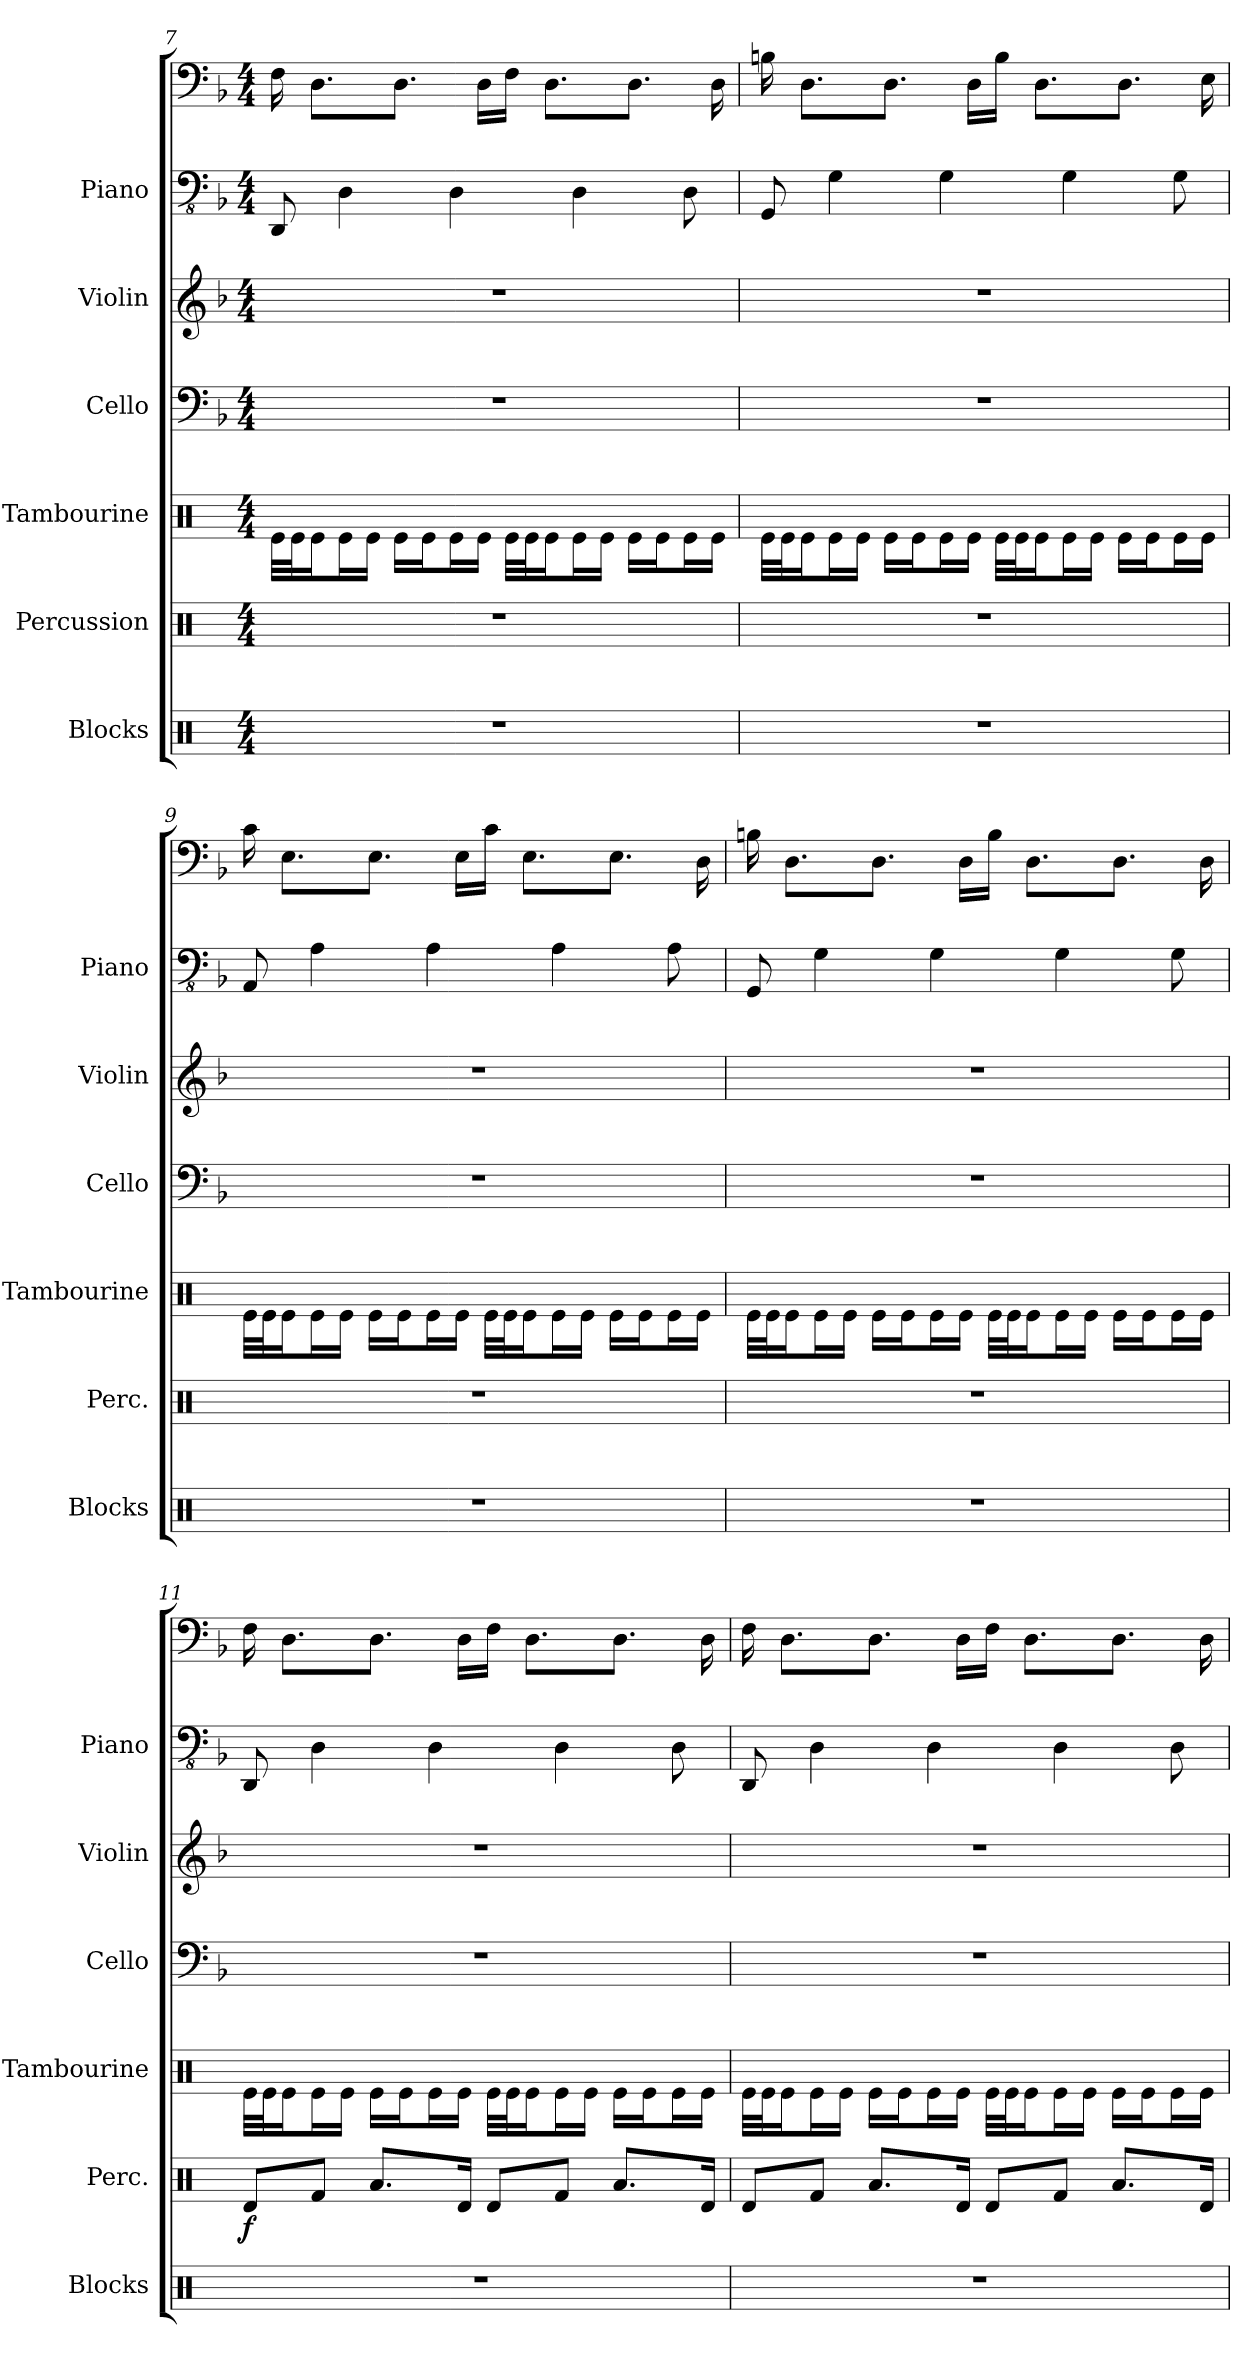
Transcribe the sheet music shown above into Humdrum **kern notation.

**kern	**kern	**dynam	**kern	**kern	**kern	**kern	**kern
*part6	*part5	*part5	*part4	*part3	*part2	*part1	*part1
*staff7	*staff6	*staff6	*staff5	*staff4	*staff3	*staff2	*staff1
*I"Blocks	*I"Percussion	*	*I"Tambourine	*I"Cello	*I"Violin	*I"Piano	*
*I'Blocks	*I'Perc.	*	*I'Tambourine	*I'Cello	*I'Violin	*I'Piano	*
*clefX	*clefX	*	*clefX	*clefF4	*clefG2	*clefFv4	*clefF4
*	*	*	*	*ITrd7c12	*	*	*
*k[]	*k[]	*	*k[]	*k[b-]	*k[b-]	*k[b-]	*k[b-]
*M4/4	*M4/4	*	*M4/4	*M4/4	*M4/4	*M4/4	*M4/4
=7	=7	=7	=7	=7	=7	=7	=7
1r	1r	.	32Re\LLL	1r	1r	8DDD/	16F\
.	.	.	32Re\J	.	.	.	.
.	.	.	16Re\J	.	.	.	8.D\L
.	.	.	16Re\L	.	.	4DD\	.
.	.	.	16Re\JJ	.	.	.	.
.	.	.	16Re\LL	.	.	.	8.D\J
.	.	.	16Re\J	.	.	.	.
.	.	.	16Re\L	.	.	4DD\	.
.	.	.	16Re\JJ	.	.	.	16D\LL
.	.	.	32Re\LLL	.	.	.	16F\JJ
.	.	.	32Re\J	.	.	.	.
.	.	.	16Re\J	.	.	.	8.D\L
.	.	.	16Re\L	.	.	4DD\	.
.	.	.	16Re\JJ	.	.	.	.
.	.	.	16Re\LL	.	.	.	8.D\J
.	.	.	16Re\J	.	.	.	.
.	.	.	16Re\L	.	.	8DD\	.
.	.	.	16Re\JJ	.	.	.	16D\
=8	=8	=8	=8	=8	=8	=8	=8
1r	1r	.	32Re\LLL	1r	1r	8GGG/	16Bn\
.	.	.	32Re\J	.	.	.	.
.	.	.	16Re\J	.	.	.	8.D\L
.	.	.	16Re\L	.	.	4GG\	.
.	.	.	16Re\JJ	.	.	.	.
.	.	.	16Re\LL	.	.	.	8.D\J
.	.	.	16Re\J	.	.	.	.
.	.	.	16Re\L	.	.	4GG\	.
.	.	.	16Re\JJ	.	.	.	16D\LL
.	.	.	32Re\LLL	.	.	.	16B\JJ
.	.	.	32Re\J	.	.	.	.
.	.	.	16Re\J	.	.	.	8.D\L
.	.	.	16Re\L	.	.	4GG\	.
.	.	.	16Re\JJ	.	.	.	.
.	.	.	16Re\LL	.	.	.	8.D\J
.	.	.	16Re\J	.	.	.	.
.	.	.	16Re\L	.	.	8GG\	.
.	.	.	16Re\JJ	.	.	.	16E\
!!LO:LB:g=z
=9	=9	=9	=9	=9	=9	=9	=9
1r	1r	.	32Re\LLL	1r	1r	8AAA/	16c\
.	.	.	32Re\J	.	.	.	.
.	.	.	16Re\J	.	.	.	8.E\L
.	.	.	16Re\L	.	.	4AA\	.
.	.	.	16Re\JJ	.	.	.	.
.	.	.	16Re\LL	.	.	.	8.E\J
.	.	.	16Re\J	.	.	.	.
.	.	.	16Re\L	.	.	4AA\	.
.	.	.	16Re\JJ	.	.	.	16E\LL
.	.	.	32Re\LLL	.	.	.	16c\JJ
.	.	.	32Re\J	.	.	.	.
.	.	.	16Re\J	.	.	.	8.E\L
.	.	.	16Re\L	.	.	4AA\	.
.	.	.	16Re\JJ	.	.	.	.
.	.	.	16Re\LL	.	.	.	8.E\J
.	.	.	16Re\J	.	.	.	.
.	.	.	16Re\L	.	.	8AA\	.
.	.	.	16Re\JJ	.	.	.	16D\
=10	=10	=10	=10	=10	=10	=10	=10
1r	1r	.	32Re\LLL	1r	1r	8GGG/	16Bn\
.	.	.	32Re\J	.	.	.	.
.	.	.	16Re\J	.	.	.	8.D\L
.	.	.	16Re\L	.	.	4GG\	.
.	.	.	16Re\JJ	.	.	.	.
.	.	.	16Re\LL	.	.	.	8.D\J
.	.	.	16Re\J	.	.	.	.
.	.	.	16Re\L	.	.	4GG\	.
.	.	.	16Re\JJ	.	.	.	16D\LL
.	.	.	32Re\LLL	.	.	.	16B\JJ
.	.	.	32Re\J	.	.	.	.
.	.	.	16Re\J	.	.	.	8.D\L
.	.	.	16Re\L	.	.	4GG\	.
.	.	.	16Re\JJ	.	.	.	.
.	.	.	16Re\LL	.	.	.	8.D\J
.	.	.	16Re\J	.	.	.	.
.	.	.	16Re\L	.	.	8GG\	.
.	.	.	16Re\JJ	.	.	.	16D\
=11	=11	=11	=11	=11	=11	=11	=11
!	!	!LO:DY:b	!	!	!	!	!
1r	8Rd/L	f	32Re\LLL	1r	1r	8DDD/	16F\
.	.	.	32Re\J	.	.	.	.
.	.	.	16Re\J	.	.	.	8.D\L
.	8Rf/J	.	16Re\L	.	.	4DD\	.
.	.	.	16Re\JJ	.	.	.	.
.	8.Ra/L	.	16Re\LL	.	.	.	8.D\J
.	.	.	16Re\J	.	.	.	.
.	.	.	16Re\L	.	.	4DD\	.
.	16Rd\Jk	.	16Re\JJ	.	.	.	16D\LL
.	8Rd/L	.	32Re\LLL	.	.	.	16F\JJ
.	.	.	32Re\J	.	.	.	.
.	.	.	16Re\J	.	.	.	8.D\L
.	8Rf/J	.	16Re\L	.	.	4DD\	.
.	.	.	16Re\JJ	.	.	.	.
.	8.Ra/L	.	16Re\LL	.	.	.	8.D\J
.	.	.	16Re\J	.	.	.	.
.	.	.	16Re\L	.	.	8DD\	.
.	16Rd\Jk	.	16Re\JJ	.	.	.	16D\
=12	=12	=12	=12	=12	=12	=12	=12
1r	8Rd/L	.	32Re\LLL	1r	1r	8DDD/	16F\
.	.	.	32Re\J	.	.	.	.
.	.	.	16Re\J	.	.	.	8.D\L
.	8Rf/J	.	16Re\L	.	.	4DD\	.
.	.	.	16Re\JJ	.	.	.	.
.	8.Ra/L	.	16Re\LL	.	.	.	8.D\J
.	.	.	16Re\J	.	.	.	.
.	.	.	16Re\L	.	.	4DD\	.
.	16Rd\Jk	.	16Re\JJ	.	.	.	16D\LL
.	8Rd/L	.	32Re\LLL	.	.	.	16F\JJ
.	.	.	32Re\J	.	.	.	.
.	.	.	16Re\J	.	.	.	8.D\L
.	8Rf/J	.	16Re\L	.	.	4DD\	.
.	.	.	16Re\JJ	.	.	.	.
.	8.Ra/L	.	16Re\LL	.	.	.	8.D\J
.	.	.	16Re\J	.	.	.	.
.	.	.	16Re\L	.	.	8DD\	.
.	16Rd\Jk	.	16Re\JJ	.	.	.	16D\
=	=	=	=	=	=	=	=
*-	*-	*-	*-	*-	*-	*-	*-
